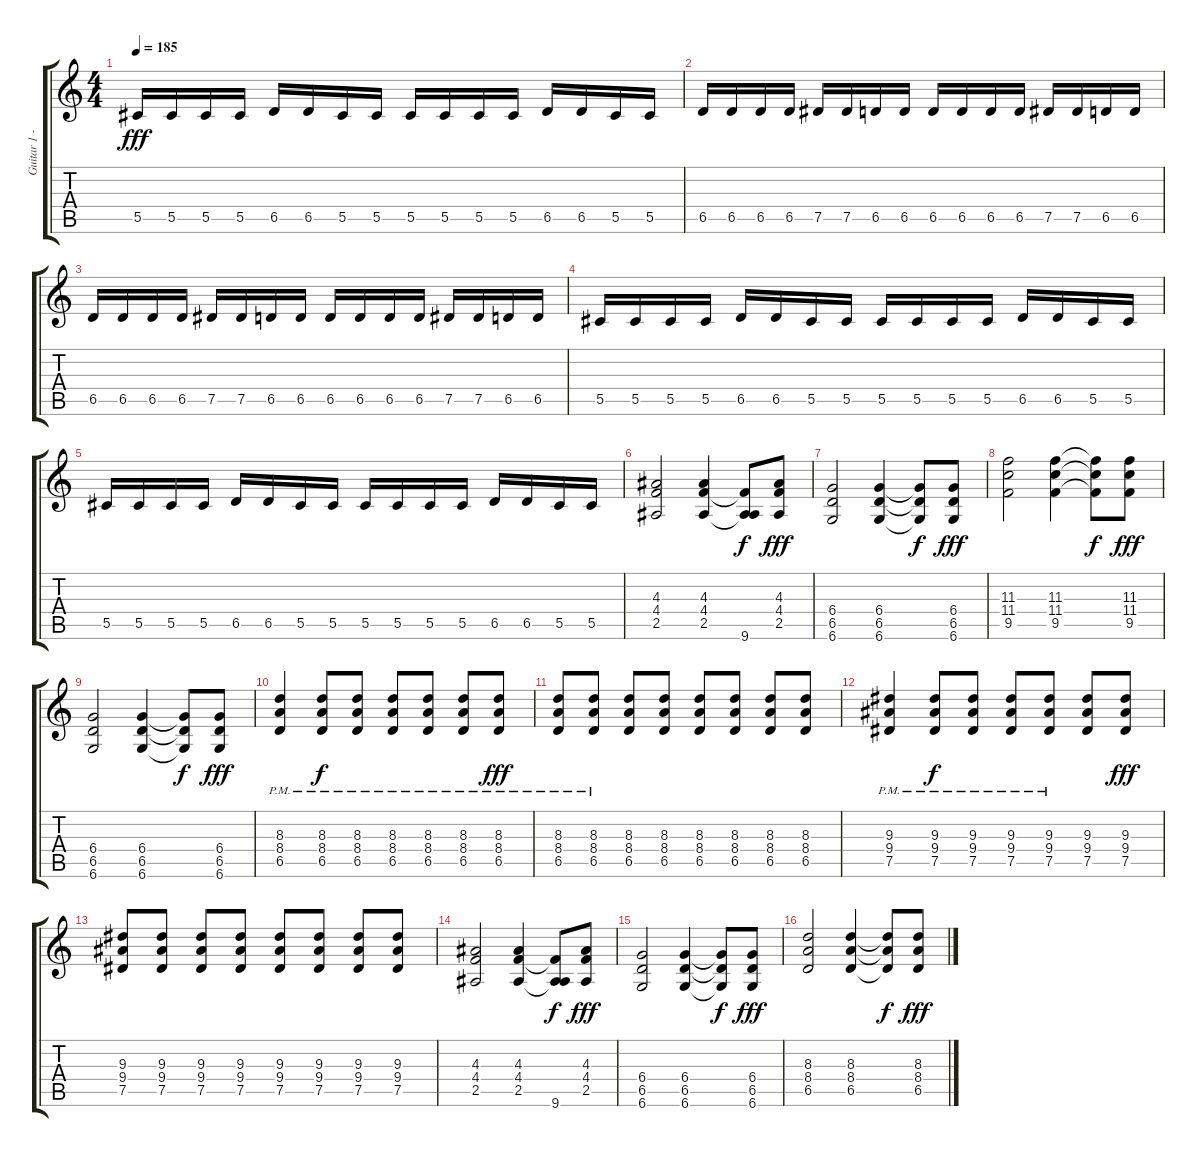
\track ("Guitar 1 - Daron" "Guitar 1 -") {instrument overdrivenguitar}
\staff {score tabs}
\tuning (Eb4 Bb3 Gb3 Db3 Ab2 Db2) {hide}
\ts (4 4)
\tempo 185
\clef g2
\ks c
5.5.16{dy fff} 5.5.16 5.5.16 5.5.16 6.5.16 6.5.16 5.5.16 5.5.16 5.5.16 5.5.16 5.5.16 5.5.16 6.5.16 6.5.16 5.5.16 5.5.16 |
6.5.16 6.5.16 6.5.16 6.5.16 7.5.16 7.5.16 6.5.16 6.5.16 6.5.16 6.5.16 6.5.16 6.5.16 7.5.16 7.5.16 6.5.16 6.5.16 |
6.5.16 6.5.16 6.5.16 6.5.16 7.5.16 7.5.16 6.5.16 6.5.16 6.5.16 6.5.16 6.5.16 6.5.16 7.5.16 7.5.16 6.5.16 6.5.16 |
5.5.16 5.5.16 5.5.16 5.5.16 6.5.16 6.5.16 5.5.16 5.5.16 5.5.16 5.5.16 5.5.16 5.5.16 6.5.16 6.5.16 5.5.16 5.5.16 |
5.5.16 5.5.16 5.5.16 5.5.16 6.5.16 6.5.16 5.5.16 5.5.16 5.5.16 5.5.16 5.5.16 5.5.16 6.5.16 6.5.16 5.5.16 5.5.16 |
(4.3 4.4 2.5).2 (4.3 4.4 2.5).4 (4.4{t} 2.5{t} 9.6).8{dy f} (4.3 4.4 2.5).8{dy fff} |
(6.4 6.5 6.6).2 (6.4 6.5 6.6).4 (6.4{t} 6.5{t} 6.6{t}).8{dy f} (6.4 6.5 6.6).8{dy fff} |
(11.3 11.4 9.5).2 (11.3 11.4 9.5).4 (11.3{t} 11.4{t} 9.5{t}).8{dy f} (11.3 11.4 9.5).8{dy fff} |
(6.4 6.5 6.6).2 (6.4 6.5 6.6).4 (6.4{t} 6.5{t} 6.6{t}).8{dy f} (6.4 6.5 6.6).8{dy fff} |
(8.3{pm} 8.4{pm} 6.5{pm}).4 (8.3{pm} 8.4{pm} 6.5{pm}).8{dy f} (8.3{pm} 8.4{pm} 6.5{pm}).8 (8.3{pm} 8.4{pm} 6.5{pm}).8 (8.3{pm} 8.4{pm} 6.5{pm}).8 (8.3{pm} 8.4{pm} 6.5{pm}).8 (8.3{pm} 8.4{pm} 6.5{pm}).8{dy fff} |
(8.3{pm} 8.4{pm} 6.5{pm}).8 (8.3{pm} 8.4{pm} 6.5{pm}).8 (8.3 8.4 6.5).8 (8.3 8.4 6.5).8 (8.3 8.4 6.5).8 (8.3 8.4 6.5).8 (8.3 8.4 6.5).8 (8.3 8.4 6.5).8 |
(9.3{pm} 9.4{pm} 7.5{pm}).4 (9.3{pm} 9.4{pm} 7.5{pm}).8{dy f} (9.3{pm} 9.4{pm} 7.5{pm}).8 (9.3{pm} 9.4{pm} 7.5{pm}).8 (9.3{pm} 9.4{pm} 7.5{pm}).8 (9.3 9.4 7.5).8 (9.3 9.4 7.5).8{dy fff} |
(9.3 9.4 7.5).8 (9.3 9.4 7.5).8 (9.3 9.4 7.5).8 (9.3 9.4 7.5).8 (9.3 9.4 7.5).8 (9.3 9.4 7.5).8 (9.3 9.4 7.5).8 (9.3 9.4 7.5).8 |
(4.3 4.4 2.5).2 (4.3 4.4 2.5).4 (4.4{t} 2.5{t} 9.6).8{dy f} (4.3 4.4 2.5).8{dy fff} |
(6.4 6.5 6.6).2 (6.4 6.5 6.6).4 (6.4{t} 6.5{t} 6.6{t}).8{dy f} (6.4 6.5 6.6).8{dy fff} |
(8.3 8.4 6.5).2 (8.3 8.4 6.5).4 (8.3{t} 8.4{t} 6.5{t}).8{dy f} (8.3 8.4 6.5).8{dy fff}
